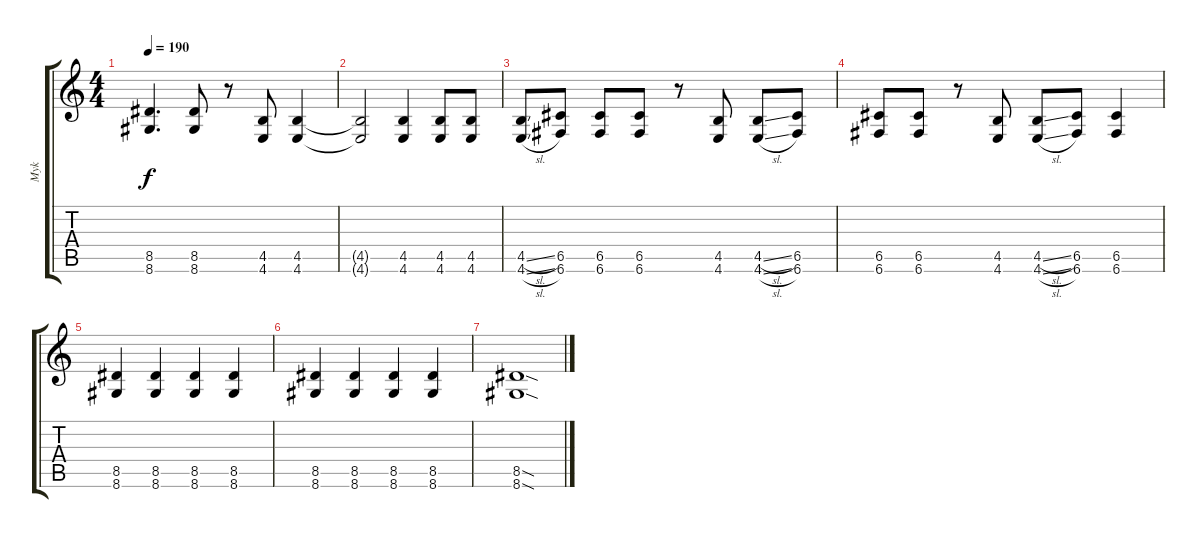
\track ("Myk" "Myk") {instrument distortionguitar}
\staff {score tabs}
\tuning (D4 A3 F3 C3 G2 C2) {hide}
\ts (4 4)
\tempo 190
\clef g2
\ks c
(8.5 8.6).4{d dy f} (8.5 8.6).8 r.8 (4.5 4.6).8 (4.5 4.6).4 |
(4.5{t} 4.6{t}).2 (4.5 4.6).4 (4.5 4.6).8 (4.5 4.6).8 |
(4.5{sl} 4.6{sl}).8 (6.5 6.6).8 (6.5 6.6).8 (6.5 6.6).8 r.8 (4.5 4.6).8 (4.5{sl} 4.6{sl}).8 (6.5 6.6).8 |
(6.5 6.6).8 (6.5 6.6).8 r.8 (4.5 4.6).8 (4.5{sl} 4.6{sl}).8 (6.5 6.6).8 (6.5 6.6).4 |
(8.5 8.6).4 (8.5 8.6).4 (8.5 8.6).4 (8.5 8.6).4 |
(8.5 8.6).4 (8.5 8.6).4 (8.5 8.6).4 (8.5 8.6).4 |
(8.5{sod} 8.6{sod}).1
